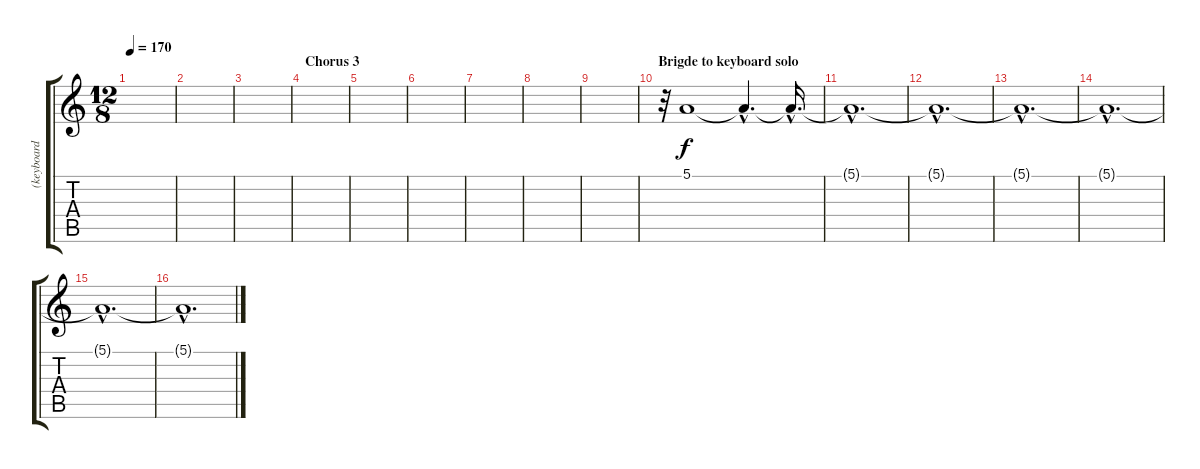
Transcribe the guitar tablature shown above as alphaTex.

\track ("(keyboard voice sterero fx)" "(keyboard ") {instrument lead6voice}
\staff {score tabs}
\tuning (E4 B3 G3 D3 A2 E2) {hide}
\ts (12 8)
\tempo 170
\clef g2
\ks c
|
|
|
\section ("" "Chorus 3")
|
|
|
|
|
|
\section ("" "Brigde to keyboard solo")
r.32 5.1.1 5.1{hac t}.4{d} 5.1{hac t}.16{d} |
5.1{hac t}.1{d} |
5.1{hac t}.1{d} |
5.1{hac t}.1{d} |
5.1{hac t}.1{d} |
5.1{hac t}.1{d} |
5.1{hac t}.1{d}
